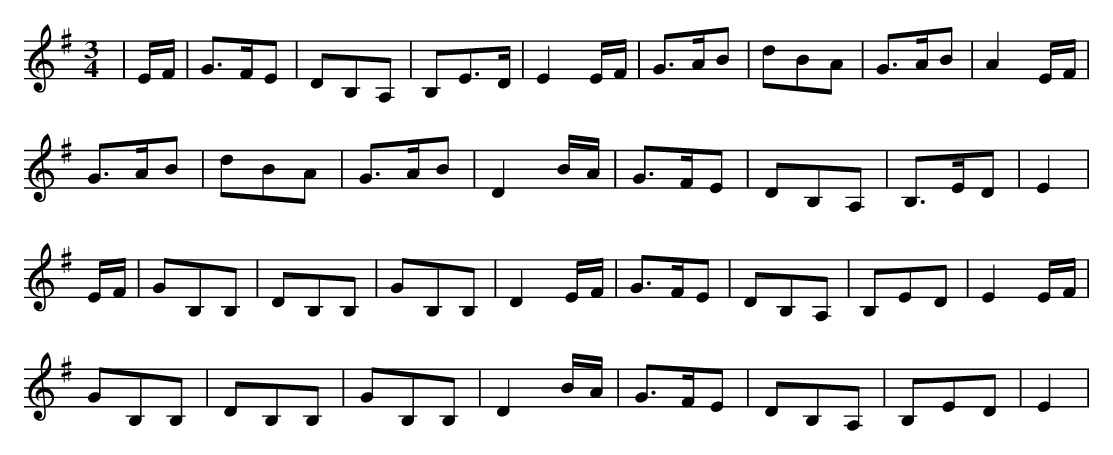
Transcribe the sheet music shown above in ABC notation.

X:1
M:3/4
K:Emin
|E/F/|G>FE|DB,A,|B,E>D|E2E/F/|G>AB|dBA|G>AB|A2E/F/|
G>AB|dBA|G>AB|D2B/A/|G>FE|DB,A,|B,>ED|E2|
E/F/|GB,B,|DB,B,|GB,B,|D2E/F/|G>FE|DB,A,|B,ED|E2E/F/|
GB,B,|DB,B,|GB,B,|D2B/A/|G>FE|DB,A,|B,ED|E2|
